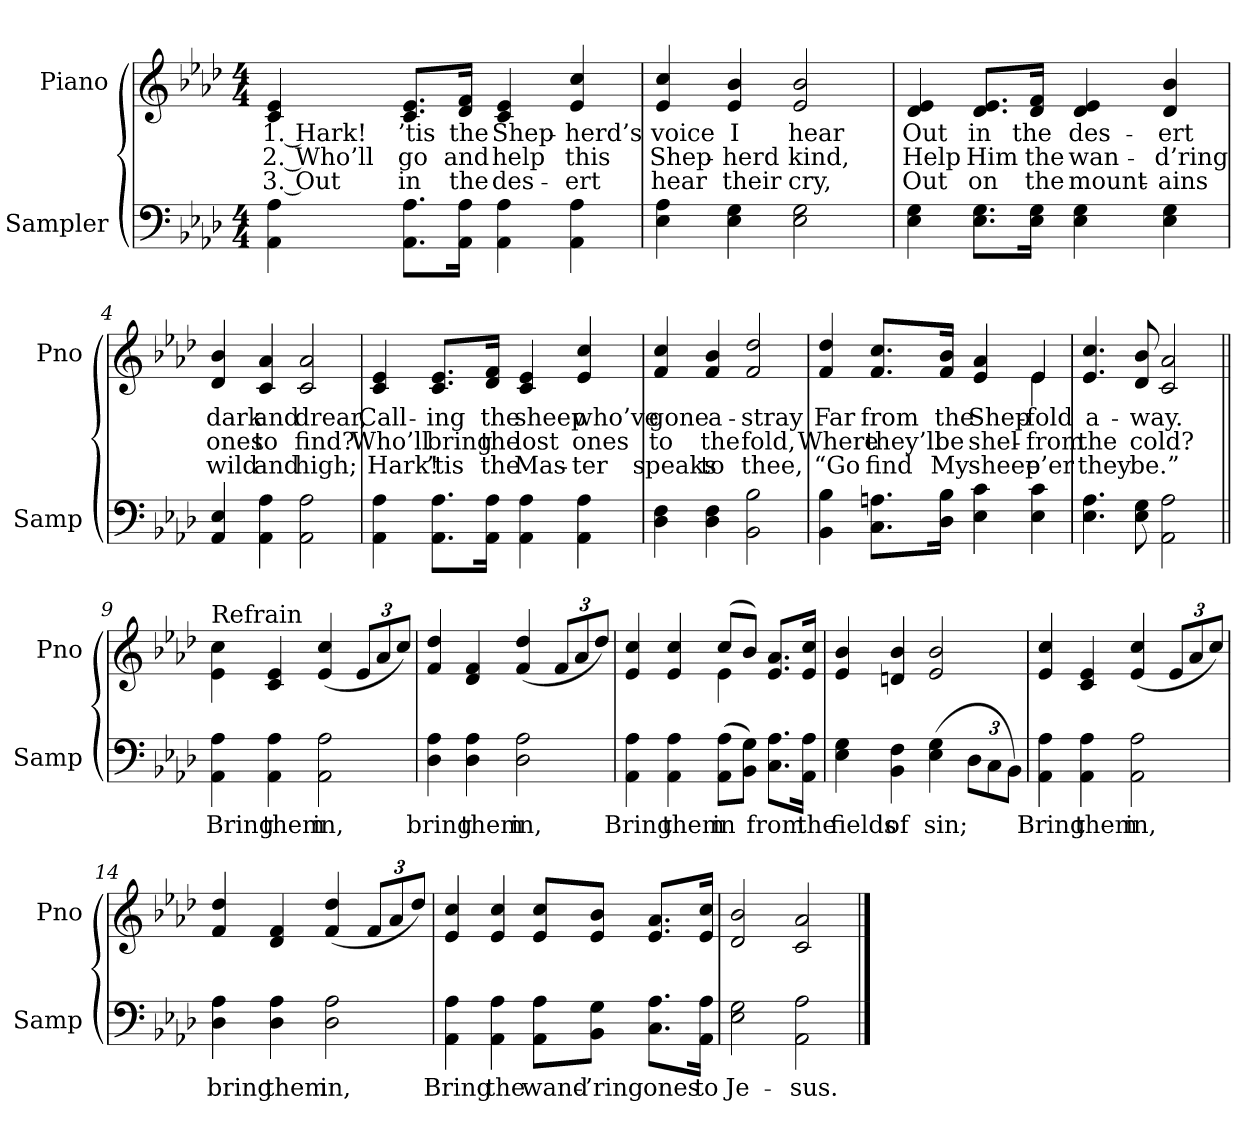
**kern	**text	**kern	**text	**text	**text
*part2	*part2	*part1	*part1	*part1	*part1
*staff2	*staff2	*staff1	*staff1	*staff1	*staff1
*I"Sampler	*	*I"Piano	*	*	*
*I'Samp	*	*I'Pno	*	*	*
*clefF4	*	*clefG2	*	*	*
*k[b-e-a-d-]	*	*k[b-e-a-d-]	*	*	*
*A-:	*	*A-:	*	*	*
*M4/4	*	*M4/4	*	*	*
=1	=1	=1	=1	=1	=1
4AA- 4A-	.	4c 4e-	1. Hark!	2. Who’ll	3. Out
8.AA-\ 8.A-\L	.	8.c/ 8.e-/L	’tis	go	in
16AA-\ 16A-\Jk	.	16d-/ 16f/Jk	the	and	the
4AA- 4A-	.	4c 4e-	Shep-	help	des-
4AA- 4A-	.	4e- 4cc	-herd’s	this	-ert
=2	=2	=2	=2	=2	=2
4E- 4A-	.	4e- 4cc	voice	Shep-	hear
4E- 4G	.	4e- 4b-	I	-herd	their
2E- 2G	.	2e- 2b-	hear	kind,	cry,
=3	=3	=3	=3	=3	=3
4E- 4G	.	4d- 4e-	Out	Help	Out
8.E-\ 8.G\L	.	8.d-/ 8.e-/L	in	Him	on
16E-\ 16G\Jk	.	16d-/ 16f/Jk	the	the	the
4E- 4G	.	4d- 4e-	des-	wan-	mount-
4E- 4G	.	4d- 4b-	-ert	-d’ring	-ains
=4	=4	=4	=4	=4	=4
4AA- 4E-	.	4d- 4b-	dark	ones	wild
4AA- 4A-	.	4c 4a-	and	to	and
2AA- 2A-	.	2c 2a-	drear,	find?	high;
=5	=5	=5	=5	=5	=5
4AA- 4A-	.	4c 4e-	Call-	Who’ll	Hark!
8.AA-\ 8.A-\L	.	8.c/ 8.e-/L	-ing	bring	’tis
16AA-\ 16A-\Jk	.	16d-/ 16f/Jk	the	the	the
4AA- 4A-	.	4c 4e-	sheep	lost	Mas-
4AA- 4A-	.	4e- 4cc	who’ve	ones	-ter
=6	=6	=6	=6	=6	=6
4D- 4F	.	4f 4cc	gone	to	speaks
4D- 4F	.	4f 4b-	a-	the	to
2BB- 2B-	.	2f 2dd-	-stray	fold,	thee,
=7	=7	=7	=7	=7	=7
*	*	*^	*	*	*
4BB- 4B-	.	4f 4dd-	2.ryy	Far	Where	“Go
8.C\ 8.An\L	.	8.f/ 8.cc/L	.	from	they’ll	find
16D-\ 16B-\Jk	.	16f/ 16b-/Jk	.	the	be	My
4E- 4c	.	4e- 4a-	.	Shep-	shel-	sheep
4E- 4c	.	4e-/	4e-	fold	from	-e’er
*	*	*v	*v	*	*	*
=8	=8	=8	=8	=8	=8
4.E- 4.A-	.	4.e- 4.cc	a-	the	they
8E- 8G	.	8d- 8b-	-way.	cold?	be.”
2AA- 2A-	.	2c 2a-	.	.	.
=9||	=9||	=9||	=9||	=9||	=9||
!	!	!LO:TX:t=Refrain	!	!	!
4AA- 4A-	Bring	4e-\ 4cc\	.	.	.
4AA- 4A-	them	4c 4e-	.	.	.
2AA- 2A-	in,	(4e- 4cc	.	.	.
.	.	12e-/L	.	.	.
.	.	12a-/	.	.	.
.	.	12cc/J)	.	.	.
=10	=10	=10	=10	=10	=10
4D- 4A-	bring	4f 4dd-	.	.	.
4D- 4A-	them	4d- 4f	.	.	.
2D- 2A-	in,	(4f 4dd-	.	.	.
.	.	12f/L	.	.	.
.	.	12a-/	.	.	.
.	.	12dd-/J)	.	.	.
=11	=11	=11	=11	=11	=11
*	*	*^	*	*	*
4AA- 4A-	Bring	4e- 4cc	2ryy	.	.	.
4AA- 4A-	them	4e- 4cc	.	.	.	.
(8AA-\ 8A-\L	in	(8cc/L	4e-	.	.	.
8BB-\ 8G\J)	.	8b-/J)	.	.	.	.
8.C\ 8.A-\L	from	8.e-/ 8.a-/L	4ryy	.	.	.
16AA-\ 16A-\Jk	the	16e-/ 16cc/Jk	.	.	.	.
*	*	*v	*v	*	*	*
=12	=12	=12	=12	=12	=12
4E- 4G	fields	4e- 4b-	.	.	.
4BB- 4F	of	4dn 4b-	.	.	.
(4E- 4G	sin;	2e- 2b-	.	.	.
12D-\L	.	.	.	.	.
12C\	.	.	.	.	.
12BB-\J)	.	.	.	.	.
=13	=13	=13	=13	=13	=13
4AA- 4A-	Bring	4e- 4cc	.	.	.
4AA- 4A-	them	4c 4e-	.	.	.
2AA- 2A-	in,	(4e- 4cc	.	.	.
.	.	12e-/L	.	.	.
.	.	12a-/	.	.	.
.	.	12cc/J)	.	.	.
=14	=14	=14	=14	=14	=14
4D- 4A-	bring	4f 4dd-	.	.	.
4D- 4A-	them	4d- 4f	.	.	.
2D- 2A-	in,	(4f 4dd-	.	.	.
.	.	12f/L	.	.	.
.	.	12a-/	.	.	.
.	.	12dd-/J)	.	.	.
=15	=15	=15	=15	=15	=15
4AA- 4A-	Bring	4e- 4cc	.	.	.
4AA- 4A-	the	4e- 4cc	.	.	.
8AA-\ 8A-\L	wand-	8e-/ 8cc/L	.	.	.
8BB-\ 8G\J	-’ring	8e-/ 8b-/J	.	.	.
8.C\ 8.A-\L	ones	8.e-/ 8.a-/L	.	.	.
16AA-\ 16A-\Jk	to	16e-/ 16cc/Jk	.	.	.
=16	=16	=16	=16	=16	=16
2E- 2G	Je-	2d- 2b-	.	.	.
2AA- 2A-	-sus.	2c 2a-	.	.	.
==	==	==	==	==	==
*-	*-	*-	*-	*-	*-
